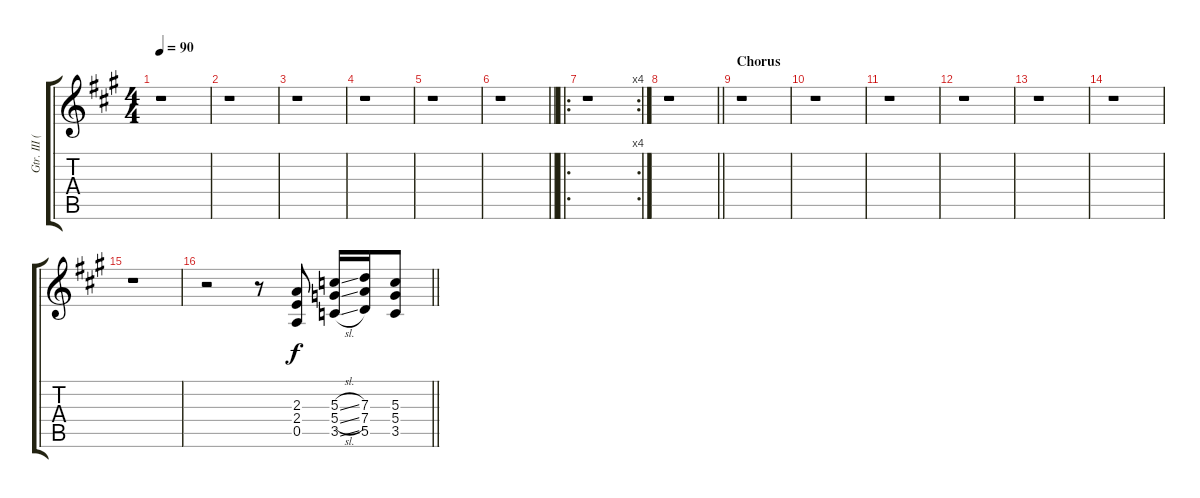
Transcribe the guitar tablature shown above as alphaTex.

\track ("Gtr. III (Slight Distortion)" "Gtr. III (") {instrument distortionguitar}
\staff {score tabs}
\tuning (E4 B3 G3 D3 A2 E2) {hide}
\ts (4 4)
\tempo 90
\clef g2
\ks a
r.1{dy f instrument distortionguitar} |
r.1 |
r.1 |
r.1 |
r.1 |
\barLineRight lightlight
r.1 |
\ro
\rc 4
r.1 |
\barLineRight lightlight
r.1 |
\section ("" "Chorus")
r.1 |
r.1 |
r.1 |
r.1 |
r.1 |
r.1 |
r.1 |
\barLineRight lightlight
r.2 r.8 (2.3 2.4 0.5).8 (5.3{sl} 5.4{sl} 3.5{sl}).16 (7.3 7.4 5.5).16 (5.3 5.4 3.5).8
